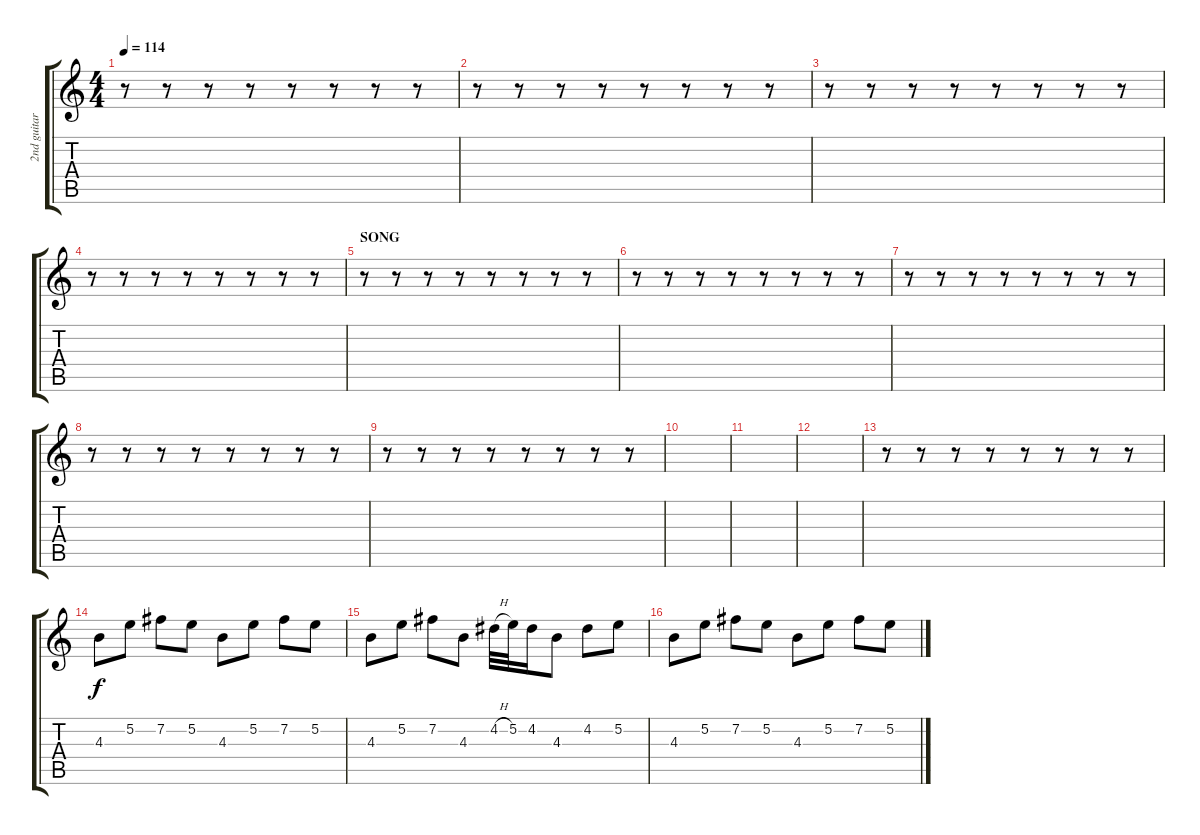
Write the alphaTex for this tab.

\track ("2nd guitar" "2nd guitar") {instrument acousticguitarsteel}
\staff {score tabs}
\tuning (E4 B3 G3 D3 A2 E2) {hide}
\ts (4 4)
\tempo 114
\clef g2
\ks c
r.8{dy f instrument acousticguitarsteel} r.8 r.8 r.8 r.8 r.8 r.8 r.8 |
r.8 r.8 r.8 r.8 r.8 r.8 r.8 r.8 |
r.8 r.8 r.8 r.8 r.8 r.8 r.8 r.8 |
r.8 r.8 r.8 r.8 r.8 r.8 r.8 r.8 |
\section ("" "SONG")
r.8 r.8 r.8 r.8 r.8 r.8 r.8 r.8 |
r.8 r.8 r.8 r.8 r.8 r.8 r.8 r.8 |
r.8 r.8 r.8 r.8 r.8 r.8 r.8 r.8 |
r.8 r.8 r.8 r.8 r.8 r.8 r.8 r.8 |
r.8 r.8 r.8 r.8 r.8 r.8 r.8 r.8 |
|
|
|
r.8 r.8 r.8 r.8 r.8 r.8 r.8 r.8 |
4.3.8 5.2.8 7.2.8 5.2.8 4.3.8 5.2.8 7.2.8 5.2.8 |
4.3.8 5.2.8 7.2.8 4.3.8 4.2{h}.32 5.2.32 4.2.16 4.3.8 4.2.8 5.2.8 |
4.3.8 5.2.8 7.2.8 5.2.8 4.3.8 5.2.8 7.2.8 5.2.8
